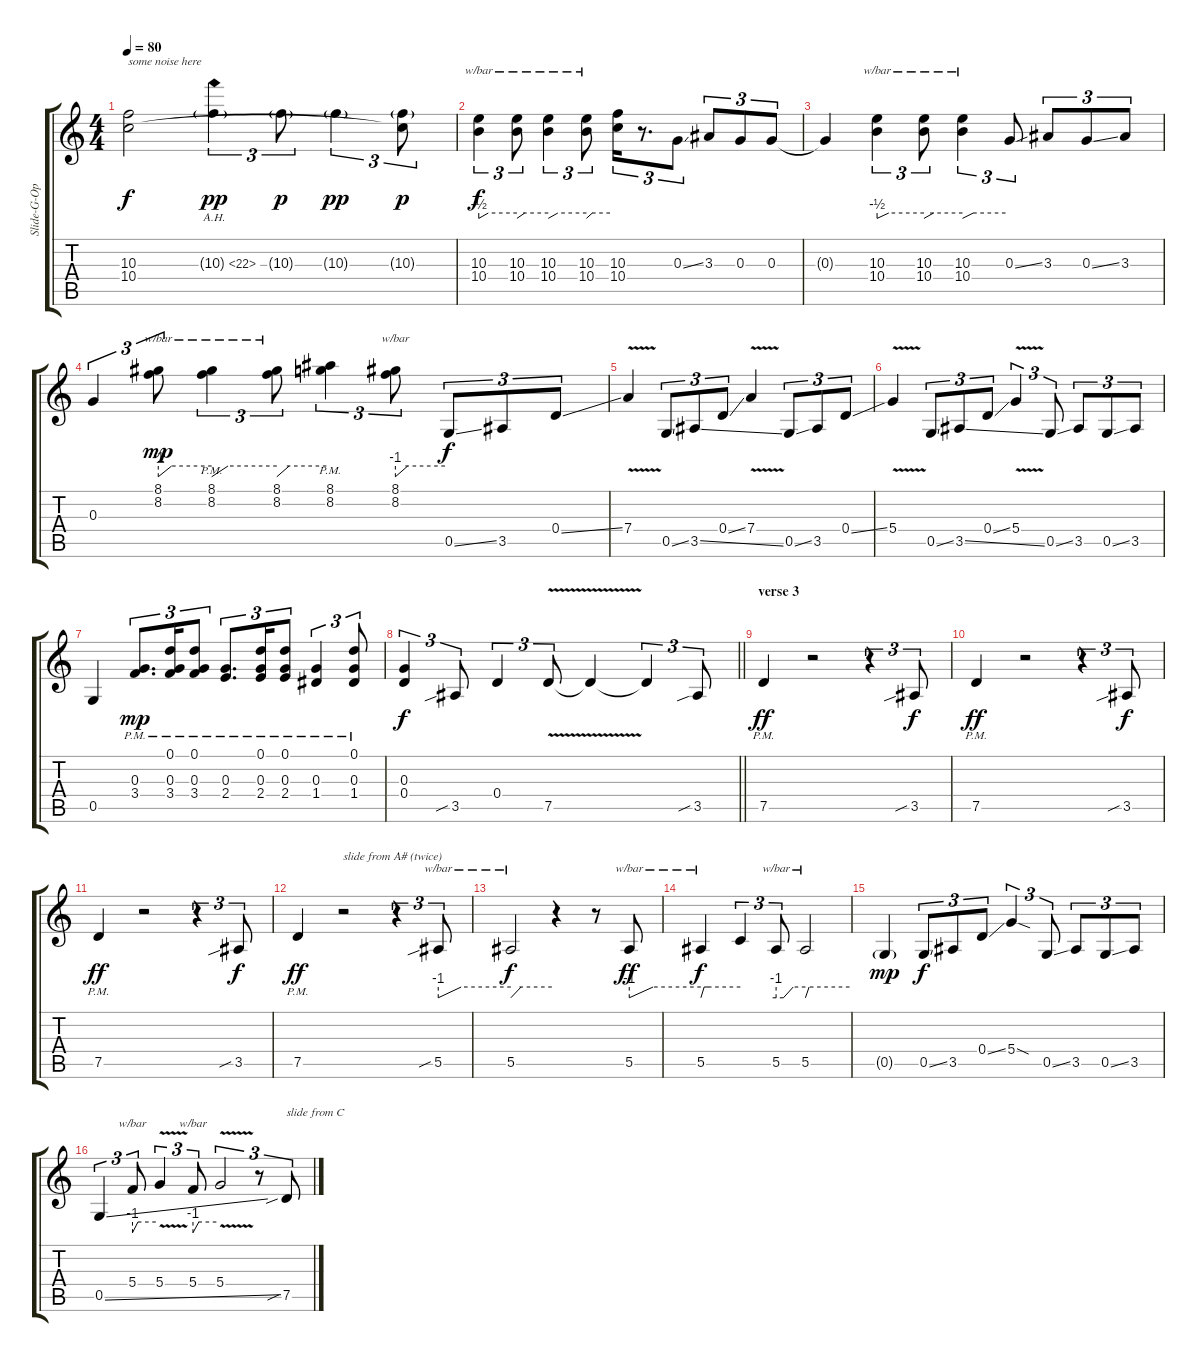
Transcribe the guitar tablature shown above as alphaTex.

\track ("Slide-G-Open" "Slide-G-Op") {instrument acousticguitarsteel}
\staff {score tabs}
\tuning (D4 B3 G3 D3 G2 D2) {hide}
\ts (4 4)
\tempo 80
\clef g2
\ks c
(10.3{t} 10.4{t}).2{txt "some noise here" dy f} 10.3{ah 12 g}.4{tu (3 2) dy pp} 10.3{g}.8{tu (3 2) dy p} 10.3{g}.4{tu (3 2) dy pp} (10.3{g} 10.4{t}).8{tu (3 2) dy p} |
(10.3 10.4).4{tu (3 2) tbe (custom default 0 -2 15 0 60 0) dy f} (10.3 10.4).8{tu (3 2) tbe (custom default 0 -2 15 0 60 0)} (10.3 10.4).4{tu (3 2) tbe (custom default 0 -2 15 0 60 0)} (10.3 10.4).8{tu (3 2) tbe (custom default 0 -2 15 0 60 0)} (10.3 10.4).16{tu (3 2)} r.8{d tu (3 2)} 0.3{ss}.8{tu (3 2)} 3.3.8{tu (3 2)} 0.3.8{tu (3 2)} 0.3.8{tu (3 2)} |
0.3{t}.4 (10.3 10.4).4{tu (3 2) tbe (custom default 0 -2 15 0 60 0)} (10.3 10.4).8{tu (3 2) tbe (custom default 0 -2 15 0 60 0)} (10.3 10.4).4{tu (3 2) tbe (custom default 0 -2 15 0 60 0)} 0.3{ss}.8{tu (3 2)} 3.3.8{tu (3 2)} 0.3{ss}.8{tu (3 2)} 3.3.8{tu (3 2)} |
0.3.4{tu (3 2)} (8.1 8.2).8{tu (3 2) tbe (custom default 0 -4 15 0 60 0) dy mp} (8.1 8.2{pm}).4{tu (3 2) tbe (custom default 0 -4 15 0 60 0)} (8.1 8.2).8{tu (3 2) tbe (custom default 0 -4 15 0 60 0)} (8.1 8.2{pm}).4{tu (3 2)} (8.1 8.2).8{tu (3 2) tbe (custom default 0 -4 15 0 60 0)} 0.5{ss}.8{tu (3 2) dy f} 3.5.8{tu (3 2)} 0.4{ss}.8{tu (3 2)} |
7.4{v}.4 0.5{ss}.8{tu (3 2)} 3.5{ss}.8{tu (3 2)} 0.4{ss}.8{tu (3 2)} 7.4{v}.4 0.5{ss}.8{tu (3 2)} 3.5.8{tu (3 2)} 0.4{ss}.8{tu (3 2)} |
5.4{v}.4 0.5{ss}.8{tu (3 2)} 3.5{ss}.8{tu (3 2)} 0.4{ss}.8{tu (3 2)} 5.4{v}.4{tu (3 2)} 0.5{ss}.8{tu (3 2)} 3.5.8{tu (3 2)} 0.5{ss}.8{tu (3 2)} 3.5.8{tu (3 2)} |
0.5.4 (0.3{pm} 3.4{pm}).8{d tu (3 2) dy mp} (0.1 0.3{pm} 3.4{pm}).16{tu (3 2)} (0.1 0.3{pm} 3.4{pm}).8{tu (3 2)} (0.3{pm} 2.4{pm}).8{d tu (3 2)} (0.1 0.3{pm} 2.4{pm}).16{tu (3 2)} (0.1 0.3{pm} 2.4{pm}).8{tu (3 2)} (0.3{pm} 1.4{pm}).4{tu (3 2)} (0.1 0.3{pm} 1.4{pm}).8{tu (3 2)} |
\barLineRight lightlight
(0.3 0.4).4{tu (3 2) dy f} 3.5{sib}.8{tu (3 2)} 0.4.4{tu (3 2)} 7.5{v}.8{tu (3 2)} 7.5{t}.4 7.5{t}.4{tu (3 2)} 3.5{sib}.8{tu (3 2)} |
\section ("" "verse 3")
7.5{pm}.4{dy ff} r.2 r.4{tu (3 2)} 3.5{sib}.8{tu (3 2) dy f} |
7.5{pm}.4{dy ff} r.2 r.4{tu (3 2)} 3.5{sib}.8{tu (3 2) dy f} |
7.5{pm}.4{dy ff} r.2 r.4{tu (3 2)} 3.5{sib}.8{tu (3 2) dy f} |
7.5{pm}.4{dy ff} r.2{txt "slide from A# (twice)"} r.4{tu (3 2)} 5.5{sib}.8{tu (3 2) tbe (custom default 0 -4 19 0 60 0)} |
5.5.2{tbe (custom default 0 -4 15 0 60 0) dy f} r.4 r.8 5.5.8{tbe (custom default 0 -4 20 0 60 0) dy ff} |
5.5.4{tbe (custom default 0 -4 5 0 11 0 60 0) dy f} 5.5{t}.4{tu (3 2)} 5.5.8{tu (3 2) tbe (custom default 0 -4 15 -4 35 0 60 0)} 5.5.2{tbe (custom default 0 -4 5 0 60 0)} |
0.5{g}.4{dy mp} 0.5{ss}.8{tu (3 2) dy f} 3.5.8{tu (3 2)} 0.4{ss}.8{tu (3 2)} 5.4{sod}.4{tu (3 2)} 0.5{ss}.8{tu (3 2)} 3.5.8{tu (3 2)} 0.5{ss}.8{tu (3 2)} 3.5.8{tu (3 2)} |
0.5{ss}.4{tu (3 2)} 5.4.8{tu (3 2) tbe (custom default 0 -4 14 0 60 0)} 5.4{v}.4{tu (3 2)} 5.4.8{tu (3 2) tbe (custom default 0 -4 15 0 60 0)} 5.4{v}.2{tu (3 2)} r.8{tu (3 2)} 7.5{sib}.8{tu (3 2) txt "slide from C"}
